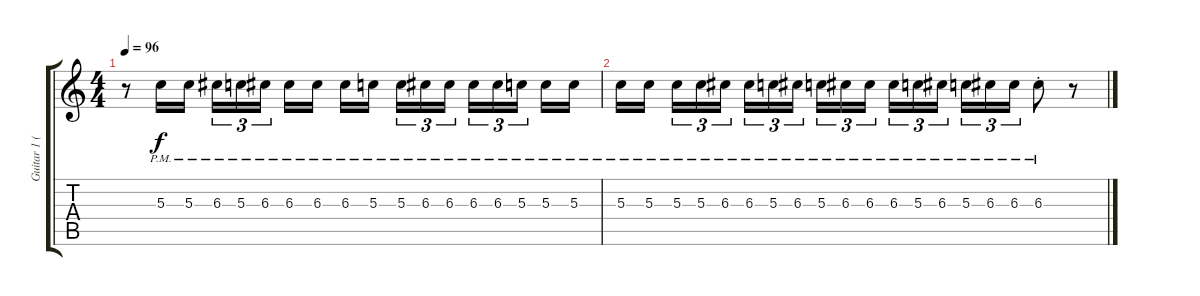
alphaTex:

\track ("Guitar 1 (Main)" "Guitar 1 (") {instrument overdrivenguitar}
\staff {score tabs}
\tuning (E4 B3 G3 D3 A2 C2) {hide}
\ts (4 4)
\tempo 96
\clef g2
\ks c
r.8{dy f} 5.3{pm}.16 5.3{pm}.16 6.3{pm}.16{tu (3 2)} 5.3{pm}.16{tu (3 2)} 6.3{pm}.16{tu (3 2) beam splitsecondary} 6.3{pm}.16 6.3{pm}.16 6.3{pm}.16 5.3{pm}.16{beam splitsecondary} 5.3{pm}.16{tu (3 2)} 6.3{pm}.16{tu (3 2)} 6.3{pm}.16{tu (3 2)} 6.3{pm}.16{tu (3 2)} 6.3{pm}.16{tu (3 2)} 5.3{pm}.16{tu (3 2) beam splitsecondary} 5.3{pm}.16 5.3{pm}.16 |
5.3{pm}.16 5.3{pm}.16{beam splitsecondary} 5.3{pm}.16{tu (3 2)} 5.3{pm}.16{tu (3 2)} 6.3{pm}.16{tu (3 2)} 6.3{pm}.16{tu (3 2)} 5.3{pm}.16{tu (3 2)} 6.3{pm}.16{tu (3 2) beam splitsecondary} 5.3{pm}.16{tu (3 2)} 6.3{pm}.16{tu (3 2)} 6.3{pm}.16{tu (3 2)} 6.3{pm}.16{tu (3 2)} 5.3{pm}.16{tu (3 2)} 6.3{pm}.16{tu (3 2) beam splitsecondary} 5.3{pm}.16{tu (3 2)} 6.3{pm}.16{tu (3 2)} 6.3{pm}.16{tu (3 2)} 6.3{pm st}.8 r.8
